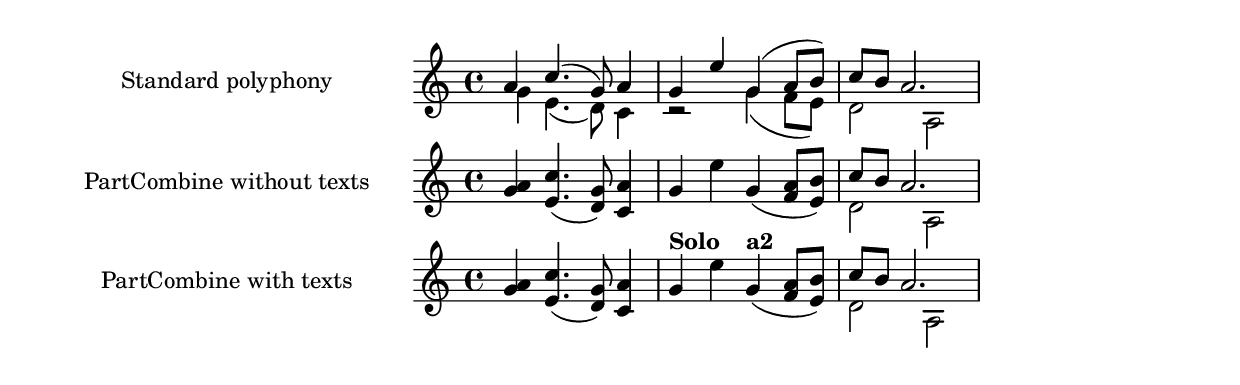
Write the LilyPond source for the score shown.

%% Do not edit this file; it is auto-generated from LSR http://lsr.dsi.unimi.it
%% This file is in the public domain.
\version "2.11.64"

\header {
  lsrtags = "simultaneous-notes, text"

  texidoces = "
La herramienta de combinación de partes ( instrucción
@code{\\partcombine}) permite la combinación de varias partes
diferentes sobre el mismo pentagrama.  Las indicaciones textuales
tales como \"solo\" o \"a2\" se añaden de forma predeterminada;
para quitarlas, sencillamente establezca la proopiedad
@code{printPartCombineTexts} al valor \"falso\".  Para partituras
vocales (como himnos), no hay necesidad de añadir los textos
\"solo\" o \"a2\", por lo que se deben desactivar.  Sin embargo,
podría ser mejor no usarlo si hay solos, porque éstos no se
indicarán.  En tales casos podría ser preferible la notación
polifónica estándar.

Este fragmento de código presenta las tres formas en que se pueden
imprimir dos partes sobre un solo pentagrama: polifonía estándar,
@code{\\partcombine} sin textos, y @code{\\partcombine} con
textos.

"
  doctitlees = "Combinar dos partes sobre el mismo pentagrama"

  texidoc = "
The part combiner tool ( @code{\\partcombine} command ) allows the
combination of several different parts on the same staff.  Text
directions such as \"solo\" or \"a2\" are added by default; to remove
them, simply set the property @code{printPartCombineTexts} to
\"false\". For vocal scores (hymns), there is no need to add
\"solo\"/\"a2\" texts, so they should be switched off.  However, it
might be better not to use it if there are any solos, as they won't be
indicated.  In such cases, standard polyphonic notation may be
preferable.

This snippet presents the three ways two parts can be printed on a same
staff: standard polyphony, @code{\\partcombine} without texts, and
@code{\\partcombine} with texts.




"
  doctitle = "Combining two parts on the same staff"
} % begin verbatim

musicUp = \relative c'' {
  \time 4/4
  a4 c4.( g8) a4 |
  g4 e' g,( a8 b) |
  c b a2.
}

musicDown = \relative c'' {
  g4 e4.( d8) c4 |
  r2 g'4( f8 e) |
  d2 \stemDown a
}

\score {
  <<
    <<
    \new Staff {
      \set Staff.instrumentName = "Standard polyphony  "
      << \musicUp \\ \musicDown >>
    }
    \new Staff \with { printPartCombineTexts = ##f } {
      \set Staff.instrumentName = "PartCombine without texts  "
      \partcombine \musicUp \musicDown
    }
    \new Staff {
      \set Staff.instrumentName = "PartCombine with texts  "
      \partcombine \musicUp \musicDown
    }
    >>
  >>
  \layout {
    indent = 6.0\cm
    \context {
      \Score
      \override SystemStartBar #'collapse-height = #30
    }
  }
}
